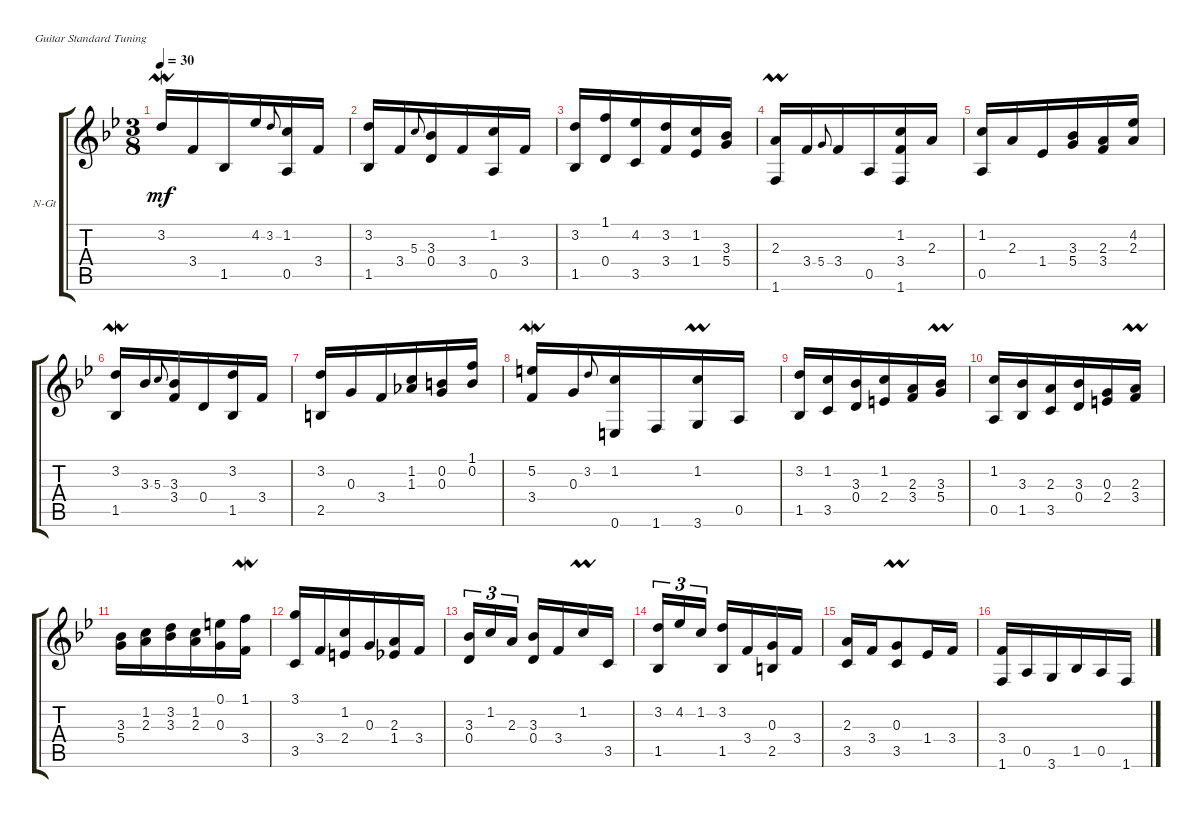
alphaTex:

\defaultSystemsLayout 4
\bracketExtendMode groupsimilarinstruments
\firstSystemTrackNameOrientation horizontal
\otherSystemsTrackNameOrientation horizontal
\track ("Nylon Guitar" "N-Gt") {instrument acousticguitarnylon}
\staff {score tabs}
\tuning (E4 B3 G3 D3 A2 E2)
\ts (3 8)
\tempo 30
\clef g2
\ks bb
3.2{lmordent}.16{dy mf} 3.4.16 1.5.16 4.2.16 3.2.8{gr onbeat} (1.2 0.5).16 3.4.16 |
(3.2 1.5).16 3.4.16 5.3.8{gr onbeat} (3.3 0.4).16 3.4.16 (0.5 1.2).16 3.4.16 |
(3.2 1.5).16 (1.1 0.4).16 (3.5 4.2).16 (3.2 3.4).16 (1.2 1.4).16 (3.3 5.4).16 |
(2.3{umordent} 1.6).16 3.4.16 5.4.8{gr onbeat} 3.4.16 0.5.16 (1.6 1.2 3.4).16 2.3.16 |
(1.2 0.5).16 2.3.16 1.4.16 (3.3 5.4).16 (2.3 3.4).16 (4.2 2.3).16 |
(3.2{lmordent} 1.5).16 3.3.16 5.3.8{gr onbeat} (3.3 3.4).16 0.4.16 (1.5 3.2).16 3.4.16 |
(3.2 2.5).16 0.3.16 3.4.16 (1.3 1.2).16 (0.3 0.2).16 (0.2 1.1).16 |
(3.4 5.2{lmordent}).16 0.3.16 3.2.8{gr onbeat} (0.6 1.2).16 1.6.16 (3.6 1.2{umordent}).16 0.5.16 |
(3.2 1.5).16 (1.2 3.5).16 (3.3 0.4).16 (1.2 2.4).16 (2.3 3.4).16 (3.3{umordent} 5.4).16 |
(1.2 0.5).16 (3.3 1.5).16 (3.5 2.3).16 (0.4 3.3).16 (2.4 0.3).16 (3.4 2.3{umordent}).16 |
(3.3 5.4).16 (1.2 2.3).16 (3.2 3.3).16 (1.2 2.3).16 (0.1 0.3).16 (1.1{lmordent} 3.4).16 |
(3.1 3.5).16 3.4.16 (1.2 2.4).16 0.3.16 (2.3 1.4).16 3.4.16 |
(3.3 0.4).16{tu (3 2)} 1.2.16{tu (3 2)} 2.3.16{tu (3 2)} (3.3 0.4).16 3.4.16 1.2{umordent}.16 3.5.16 |
(3.2 1.5).16{tu (3 2)} 4.2.16{tu (3 2)} 1.2.16{tu (3 2)} (1.5 3.2).16 3.4.16 (2.5 0.3).16 3.4.16 |
(2.3 3.5).16 3.4.16 (0.3{umordent} 3.5).8 1.4.16 3.4.16 |
(3.4 1.6).16 0.5.16 3.6.16 1.5.16 0.5.16 1.6.16
